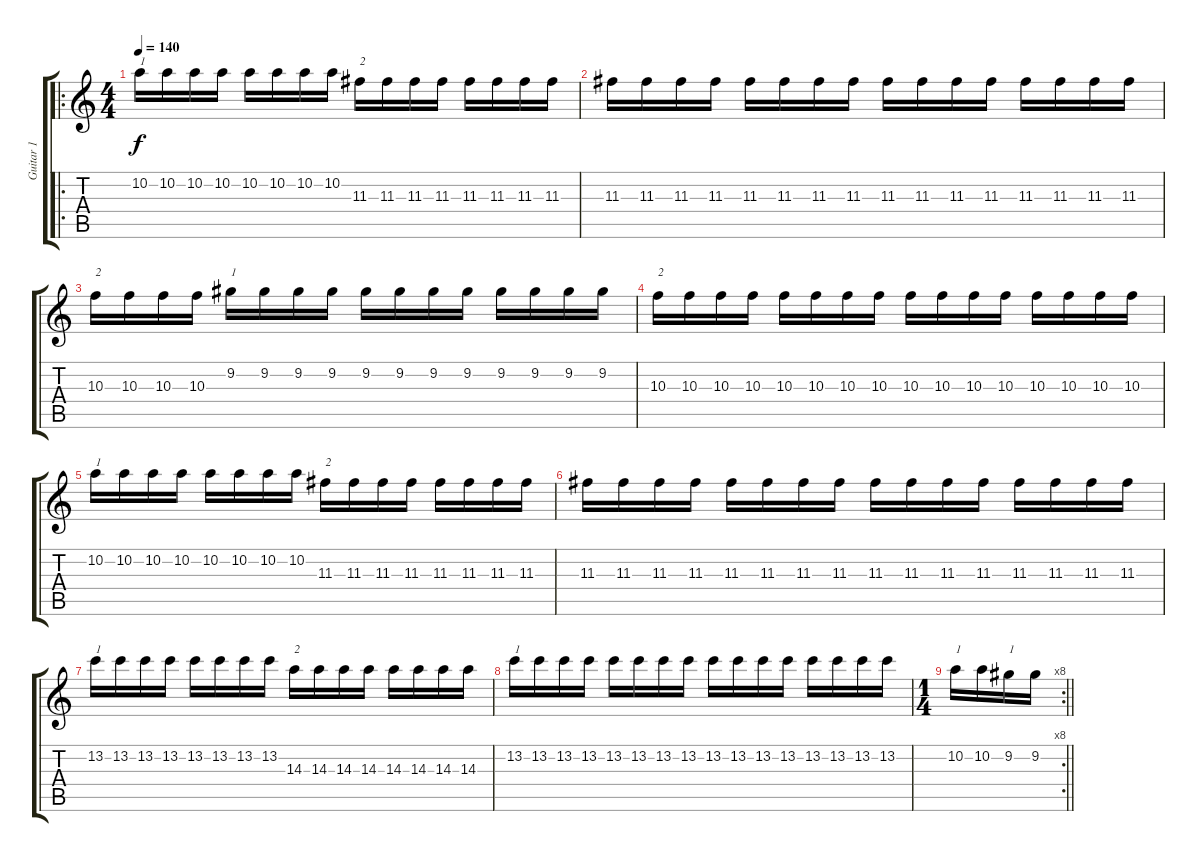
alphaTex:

\track ("Guitar 1" "Guitar 1") {instrument distortionguitar}
\staff {score tabs}
\tuning (E4 B3 G3 D3 A2 E2) {hide}
\ro
\ts (4 4)
\tempo 140
\clef g2
\ks c
10.2.16{txt "1" dy f instrument distortionguitar} 10.2.16 10.2.16 10.2.16 10.2.16 10.2.16 10.2.16 10.2.16 11.3.16{txt "2"} 11.3.16 11.3.16 11.3.16 11.3.16 11.3.16 11.3.16 11.3.16 |
11.3.16 11.3.16 11.3.16 11.3.16 11.3.16 11.3.16 11.3.16 11.3.16 11.3.16 11.3.16 11.3.16 11.3.16 11.3.16 11.3.16 11.3.16 11.3.16 |
10.3.16{txt "2"} 10.3.16 10.3.16 10.3.16 9.2.16{txt "1"} 9.2.16 9.2.16 9.2.16 9.2.16 9.2.16 9.2.16 9.2.16 9.2.16 9.2.16 9.2.16 9.2.16 |
10.3.16{txt "2"} 10.3.16 10.3.16 10.3.16 10.3.16 10.3.16 10.3.16 10.3.16 10.3.16 10.3.16 10.3.16 10.3.16 10.3.16 10.3.16 10.3.16 10.3.16 |
10.2.16{txt "1"} 10.2.16 10.2.16 10.2.16 10.2.16 10.2.16 10.2.16 10.2.16 11.3.16{txt "2"} 11.3.16 11.3.16 11.3.16 11.3.16 11.3.16 11.3.16 11.3.16 |
11.3.16 11.3.16 11.3.16 11.3.16 11.3.16 11.3.16 11.3.16 11.3.16 11.3.16 11.3.16 11.3.16 11.3.16 11.3.16 11.3.16 11.3.16 11.3.16 |
13.2.16{txt "1"} 13.2.16 13.2.16 13.2.16 13.2.16 13.2.16 13.2.16 13.2.16 14.3.16{txt "2"} 14.3.16 14.3.16 14.3.16 14.3.16 14.3.16 14.3.16 14.3.16 |
13.2.16{txt "1"} 13.2.16 13.2.16 13.2.16 13.2.16 13.2.16 13.2.16 13.2.16 13.2.16 13.2.16 13.2.16 13.2.16 13.2.16 13.2.16 13.2.16 13.2.16 |
\rc 8
\ts (1 4)
\barLineRight lightlight
10.2.16{txt "1"} 10.2.16 9.2.16{txt "1"} 9.2.16
